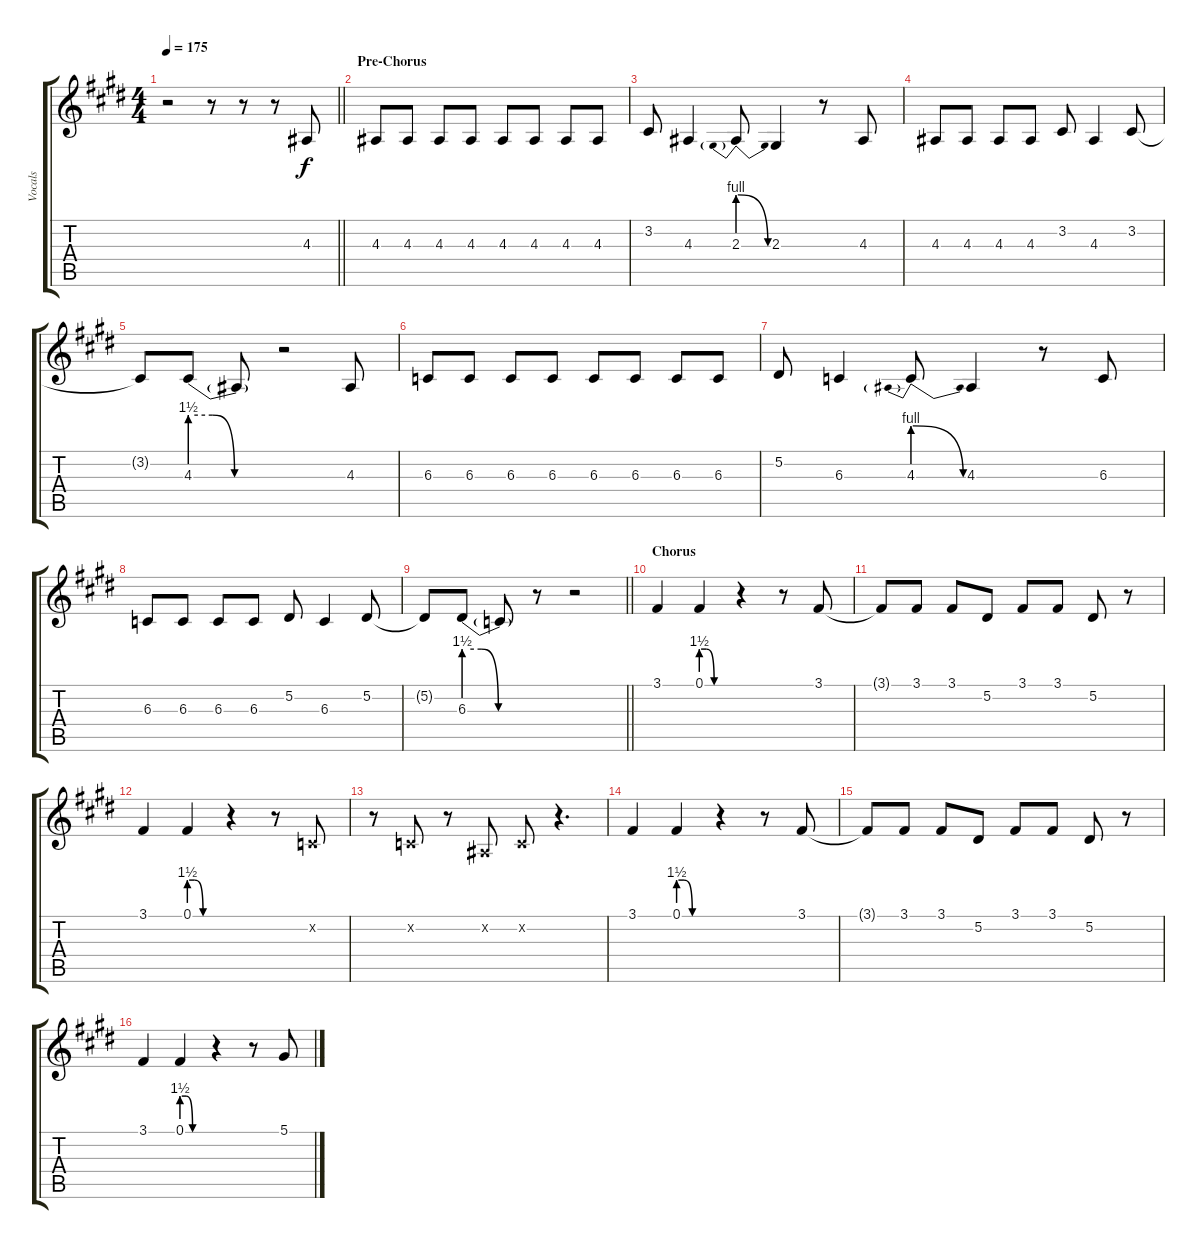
\track ("Vocals" "Vocals") {instrument lead2sawtooth}
\staff {score tabs}
\tuning (Eb4 Bb3 Gb3 Db3 Ab2 Eb2) {hide}
\ts (4 4)
\tempo 175
\clef g2
\barLineRight lightlight
\ks e
r.2{dy f} r.8 r.8 r.8 4.3.8 |
\section ("" "Pre-Chorus")
4.3.8 4.3.8 4.3.8 4.3.8 4.3.8 4.3.8 4.3.8 4.3.8 |
3.2.8 4.3.4 2.3{be (prebendrelease 0 4 60 0)}.8 2.3.4 r.8 4.3.8 |
4.3.8 4.3.8 4.3.8 4.3.8 3.2.8 4.3.4 3.2.8 |
3.2{t}.8 4.3{be (custom 0 6 15 6 30 0 60 0)}.8 4.3{t}.8 r.2 4.3.8 |
6.3.8 6.3.8 6.3.8 6.3.8 6.3.8 6.3.8 6.3.8 6.3.8 |
5.2.8 6.3.4 4.3{be (prebendrelease 0 4 60 0)}.8 4.3.4 r.8 6.3.8 |
6.3.8 6.3.8 6.3.8 6.3.8 5.2.8 6.3.4 5.2.8 |
\barLineRight lightlight
5.2{t}.8 6.3{be (custom 0 6 15 6 30 0 60 0)}.8 6.3{t}.8 r.8 r.2 |
\section ("" "Chorus")
3.1.4 0.1{be (custom 0 6 10 6 25 0 30 0 60 0)}.4 r.4 r.8 3.1.8 |
3.1{t}.8 3.1.8 3.1.8 5.2.8 3.1.8 3.1.8 5.2.8 r.8 |
3.1.4 0.1{be (custom 0 6 10 6 25 0 30 0 60 0)}.4 r.4 r.8 2.2{x}.8 |
r.8 2.2{x}.8 r.8 0.2{x}.8 2.2{x}.8 r.4{d} |
3.1.4 0.1{be (custom 0 6 10 6 25 0 30 0 60 0)}.4 r.4 r.8 3.1.8 |
3.1{t}.8 3.1.8 3.1.8 5.2.8 3.1.8 3.1.8 5.2.8 r.8 |
3.1.4 0.1{be (custom 0 6 10 6 25 0 30 0 60 0)}.4 r.4 r.8 5.1.8
